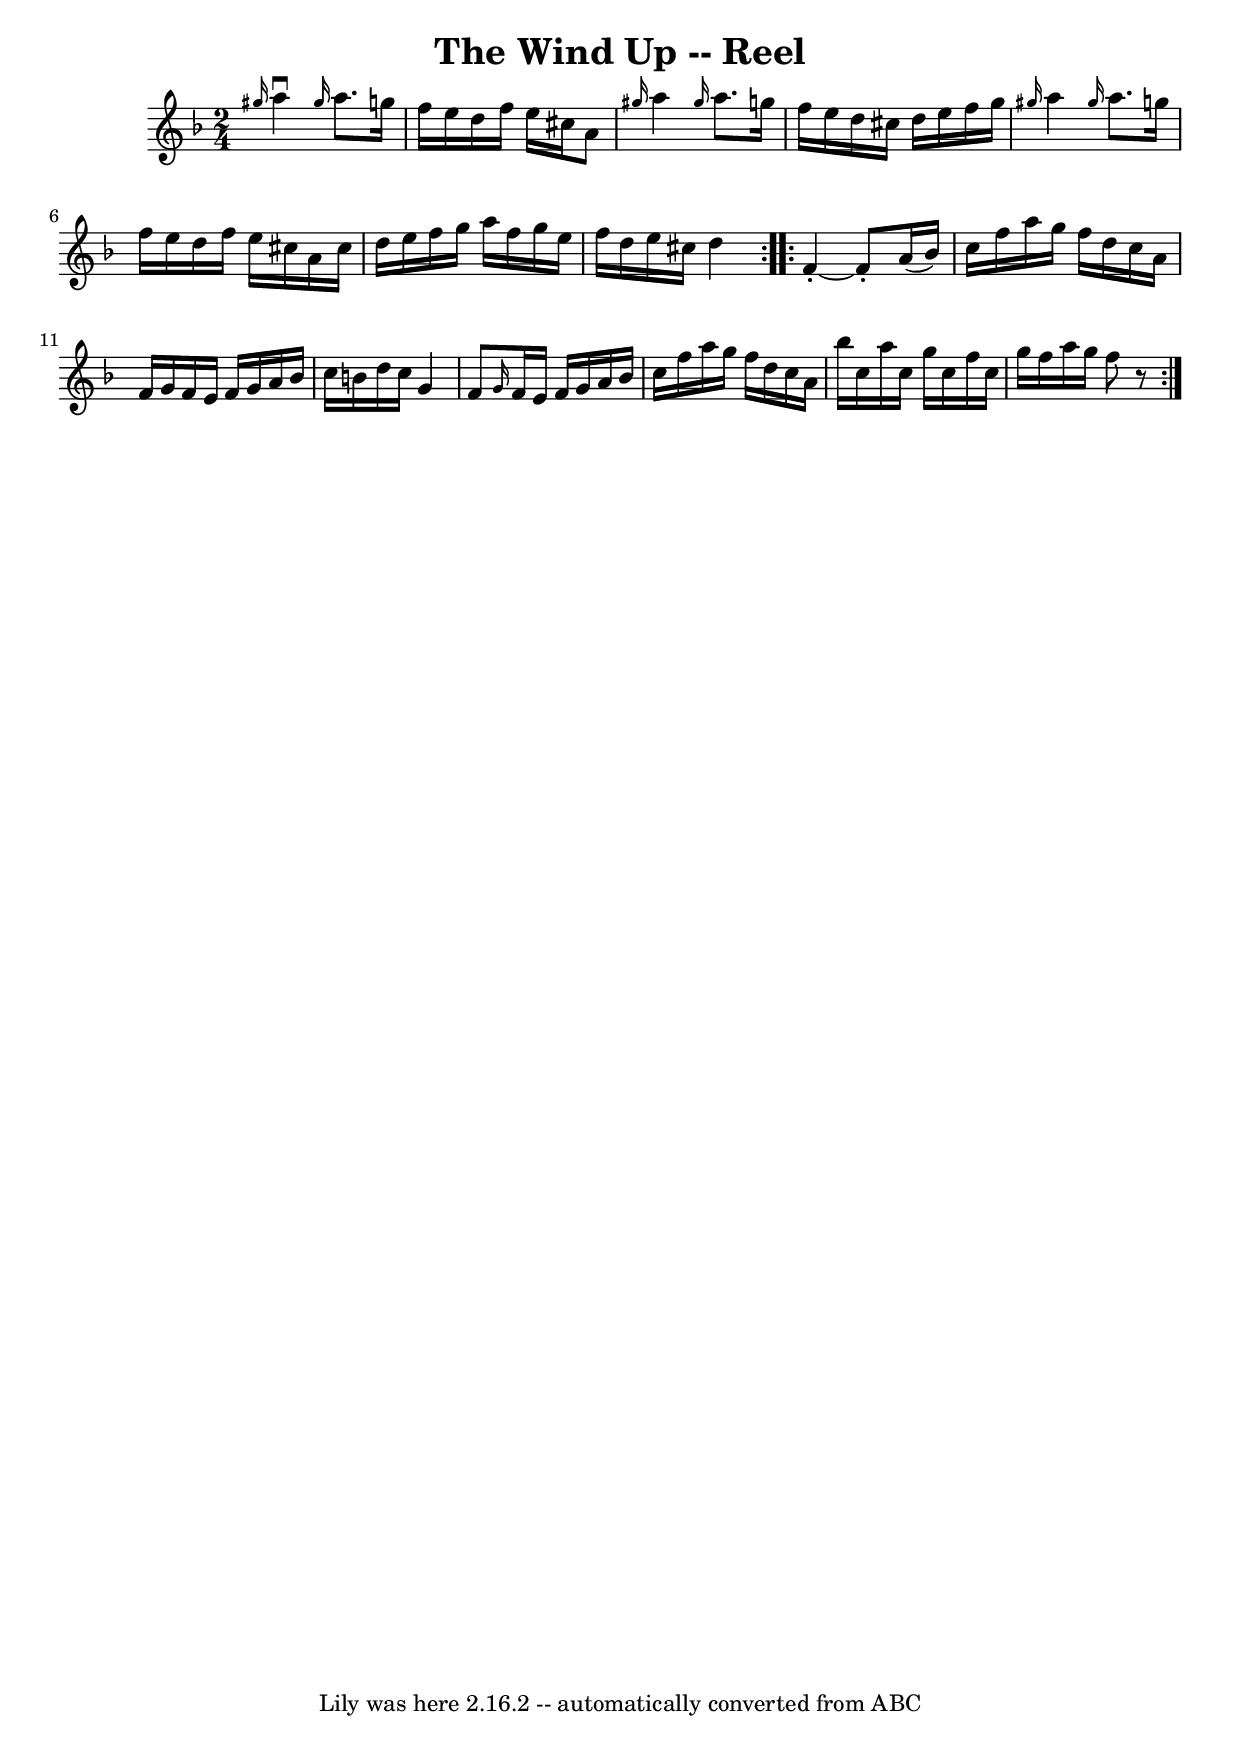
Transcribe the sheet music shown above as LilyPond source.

\version "2.7.40"
\include "Mammoth.ily"
\header {
	%% book = "Ryan's Mammoth Collection"
	crossRefNumber = "1"
	footnotes = ""
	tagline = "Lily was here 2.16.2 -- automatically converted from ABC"
	title = "The Wind Up -- Reel"
}
voicedefault =  {


\repeat volta 2 {
\time 2/4 \key d \minor   \grace { gis''16  } a''4^\downbow \grace {    
gis''16  } a''8. g''!16  |
 f''16 e''16 d''16 f''16    
e''16 cis''16 a'8  |
 \grace { gis''16  } a''4  \grace {    
gis''16  } a''8. g''!16  |
 f''16 e''16 d''16 cis''16    
d''16 e''16 f''16 g''16  |
     \grace { gis''16  } a''4  
\grace { gis''16  } a''8. g''!16  |
 f''16 e''16 d''16    
f''16 e''16 cis''16 a'16 cis''16  |
 d''16 e''16    
f''16 g''16 a''16 f''16 g''16 e''16  |
 f''16 d''16   
 e''16 cis''16 d''4  } \repeat volta 2 { f'4 -.  ~ f'8 -. a'16 (
 bes'16) |
 c''16 f''16 a''16 g''16 f''16 d''16    
c''16 a'16  |
 f'16 g'16 f'16 e'16 f'16 g'16 a'16  
 bes'16  |
 c''16 b'16 d''16 c''16 g'4    |
 f'8 
 \grace { g'16  } f'16 e'16 f'16 g'16 a'16 bes'16  |
 
 c''16 f''16 a''16 g''16 f''16 d''16 c''16 a'16  |
 
 bes''16 c''16 a''16 c''16 g''16 c''16 f''16 c''16  
|
 g''16 f''16 a''16 g''16 f''8    r8 }   
}

\score{
    <<

	\context Staff="default"
	{
	    \voicedefault 
	}

    >>
	\layout {
	}
	\midi {}
}
